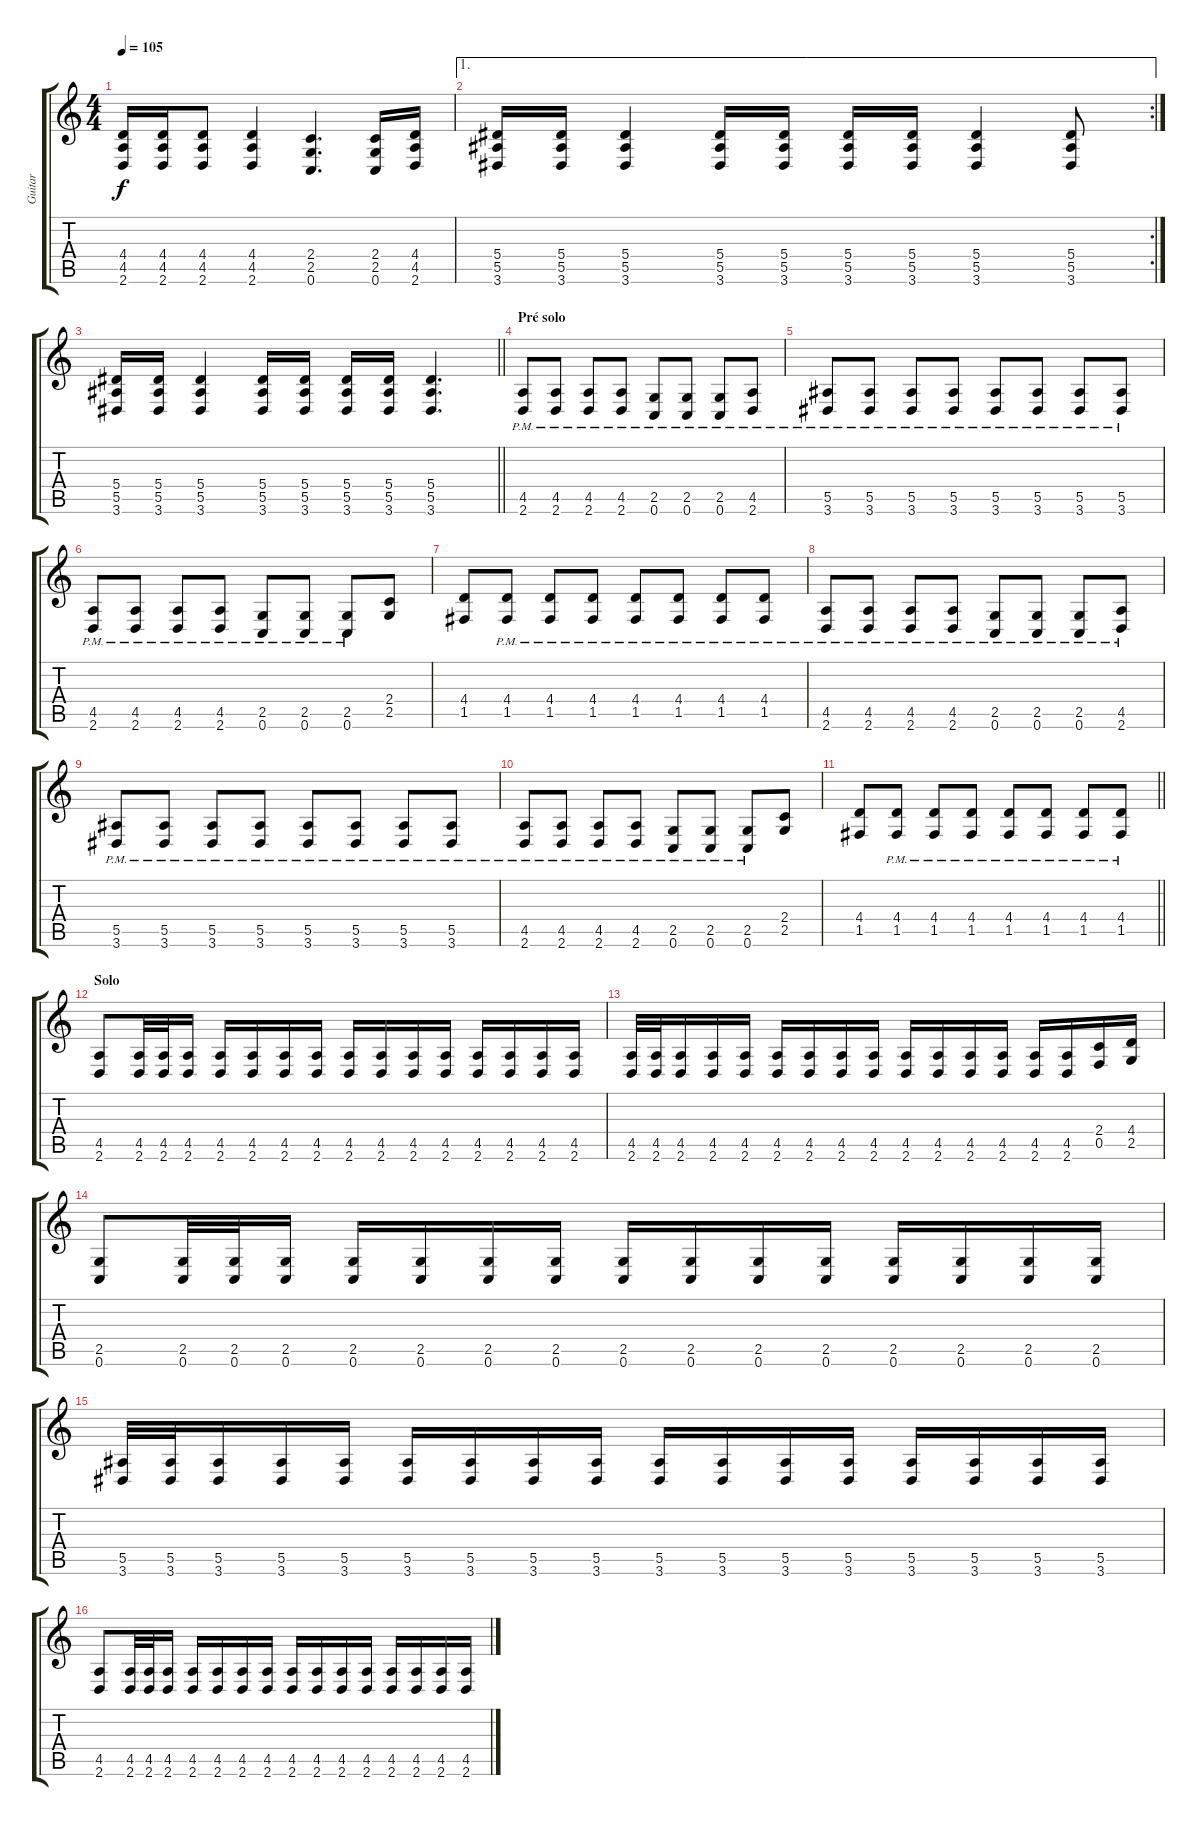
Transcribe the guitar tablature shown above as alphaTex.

\track ("Guitar" "Guitar") {instrument overdrivenguitar}
\staff {score tabs}
\tuning (C4 G3 Eb3 Bb2 F2 C2) {hide}
\ts (4 4)
\tempo 105
\clef g2
\ks c
(4.4 4.5 2.6).16{dy f} (4.4 4.5 2.6).16 (4.4 4.5 2.6).8 (4.4 4.5 2.6).4 (2.4 2.5 0.6).4{d} (2.4 2.5 0.6).16 (4.4 4.5 2.6).16 |
\ae 1
\rc 2
(5.4 5.5 3.6).16 (5.4 5.5 3.6).16 (5.4 5.5 3.6).4 (5.4 5.5 3.6).16 (5.4 5.5 3.6).16 (5.4 5.5 3.6).16 (5.4 5.5 3.6).16 (5.4 5.5 3.6).4 (5.4 5.5 3.6).8 |
\barLineRight lightlight
(5.4 5.5 3.6).16 (5.4 5.5 3.6).16 (5.4 5.5 3.6).4 (5.4 5.5 3.6).16 (5.4 5.5 3.6).16 (5.4 5.5 3.6).16 (5.4 5.5 3.6).16 (5.4 5.5 3.6).4{d} |
\section ("" "Pré solo")
(4.5{pm} 2.6{pm}).8 (4.5{pm} 2.6{pm}).8 (4.5{pm} 2.6{pm}).8 (4.5{pm} 2.6{pm}).8 (2.5{pm} 0.6{pm}).8 (2.5{pm} 0.6{pm}).8 (2.5{pm} 0.6{pm}).8 (4.5{pm} 2.6{pm}).8 |
(5.5{pm} 3.6{pm}).8 (5.5{pm} 3.6{pm}).8 (5.5{pm} 3.6{pm}).8 (5.5{pm} 3.6{pm}).8 (5.5{pm} 3.6{pm}).8 (5.5{pm} 3.6{pm}).8 (5.5{pm} 3.6{pm}).8 (5.5{pm} 3.6{pm}).8 |
(4.5{pm} 2.6{pm}).8 (4.5{pm} 2.6{pm}).8 (4.5{pm} 2.6{pm}).8 (4.5{pm} 2.6{pm}).8 (2.5{pm} 0.6{pm}).8 (2.5{pm} 0.6{pm}).8 (2.5{pm} 0.6{pm}).8 (2.4 2.5).8 |
(4.4 1.5).8 (4.4{pm} 1.5{pm}).8 (4.4{pm} 1.5{pm}).8 (4.4{pm} 1.5{pm}).8 (4.4{pm} 1.5{pm}).8 (4.4{pm} 1.5{pm}).8 (4.4{pm} 1.5{pm}).8 (4.4{pm} 1.5{pm}).8 |
(4.5{pm} 2.6{pm}).8 (4.5{pm} 2.6{pm}).8 (4.5{pm} 2.6{pm}).8 (4.5{pm} 2.6{pm}).8 (2.5{pm} 0.6{pm}).8 (2.5{pm} 0.6{pm}).8 (2.5{pm} 0.6{pm}).8 (4.5{pm} 2.6{pm}).8 |
(5.5{pm} 3.6{pm}).8 (5.5{pm} 3.6{pm}).8 (5.5{pm} 3.6{pm}).8 (5.5{pm} 3.6{pm}).8 (5.5{pm} 3.6{pm}).8 (5.5{pm} 3.6{pm}).8 (5.5{pm} 3.6{pm}).8 (5.5{pm} 3.6{pm}).8 |
(4.5{pm} 2.6{pm}).8 (4.5{pm} 2.6{pm}).8 (4.5{pm} 2.6{pm}).8 (4.5{pm} 2.6{pm}).8 (2.5{pm} 0.6{pm}).8 (2.5{pm} 0.6{pm}).8 (2.5{pm} 0.6{pm}).8 (2.4 2.5).8 |
\barLineRight lightlight
(4.4 1.5).8 (4.4{pm} 1.5{pm}).8 (4.4{pm} 1.5{pm}).8 (4.4{pm} 1.5{pm}).8 (4.4{pm} 1.5{pm}).8 (4.4{pm} 1.5{pm}).8 (4.4{pm} 1.5{pm}).8 (4.4{pm} 1.5{pm}).8 |
\section ("" "Solo")
(4.5 2.6).8 (4.5 2.6).32 (4.5 2.6).32 (4.5 2.6).16 (4.5 2.6).16 (4.5 2.6).16 (4.5 2.6).16 (4.5 2.6).16 (4.5 2.6).16 (4.5 2.6).16 (4.5 2.6).16 (4.5 2.6).16 (4.5 2.6).16 (4.5 2.6).16 (4.5 2.6).16 (4.5 2.6).16 |
(4.5 2.6).32 (4.5 2.6).32 (4.5 2.6).16 (4.5 2.6).16 (4.5 2.6).16 (4.5 2.6).16 (4.5 2.6).16 (4.5 2.6).16 (4.5 2.6).16 (4.5 2.6).16 (4.5 2.6).16 (4.5 2.6).16 (4.5 2.6).16 (4.5 2.6).16 (4.5 2.6).16 (2.4 0.5).16 (4.4 2.5).16 |
(2.5 0.6).8 (2.5 0.6).32 (2.5 0.6).32 (2.5 0.6).16 (2.5 0.6).16 (2.5 0.6).16 (2.5 0.6).16 (2.5 0.6).16 (2.5 0.6).16 (2.5 0.6).16 (2.5 0.6).16 (2.5 0.6).16 (2.5 0.6).16 (2.5 0.6).16 (2.5 0.6).16 (2.5 0.6).16 |
(5.5 3.6).32 (5.5 3.6).32 (5.5 3.6).16 (5.5 3.6).16 (5.5 3.6).16 (5.5 3.6).16 (5.5 3.6).16 (5.5 3.6).16 (5.5 3.6).16 (5.5 3.6).16 (5.5 3.6).16 (5.5 3.6).16 (5.5 3.6).16 (5.5 3.6).16 (5.5 3.6).16 (5.5 3.6).16 (5.5 3.6).16 |
(4.5 2.6).8 (4.5 2.6).32 (4.5 2.6).32 (4.5 2.6).16 (4.5 2.6).16 (4.5 2.6).16 (4.5 2.6).16 (4.5 2.6).16 (4.5 2.6).16 (4.5 2.6).16 (4.5 2.6).16 (4.5 2.6).16 (4.5 2.6).16 (4.5 2.6).16 (4.5 2.6).16 (4.5 2.6).16
